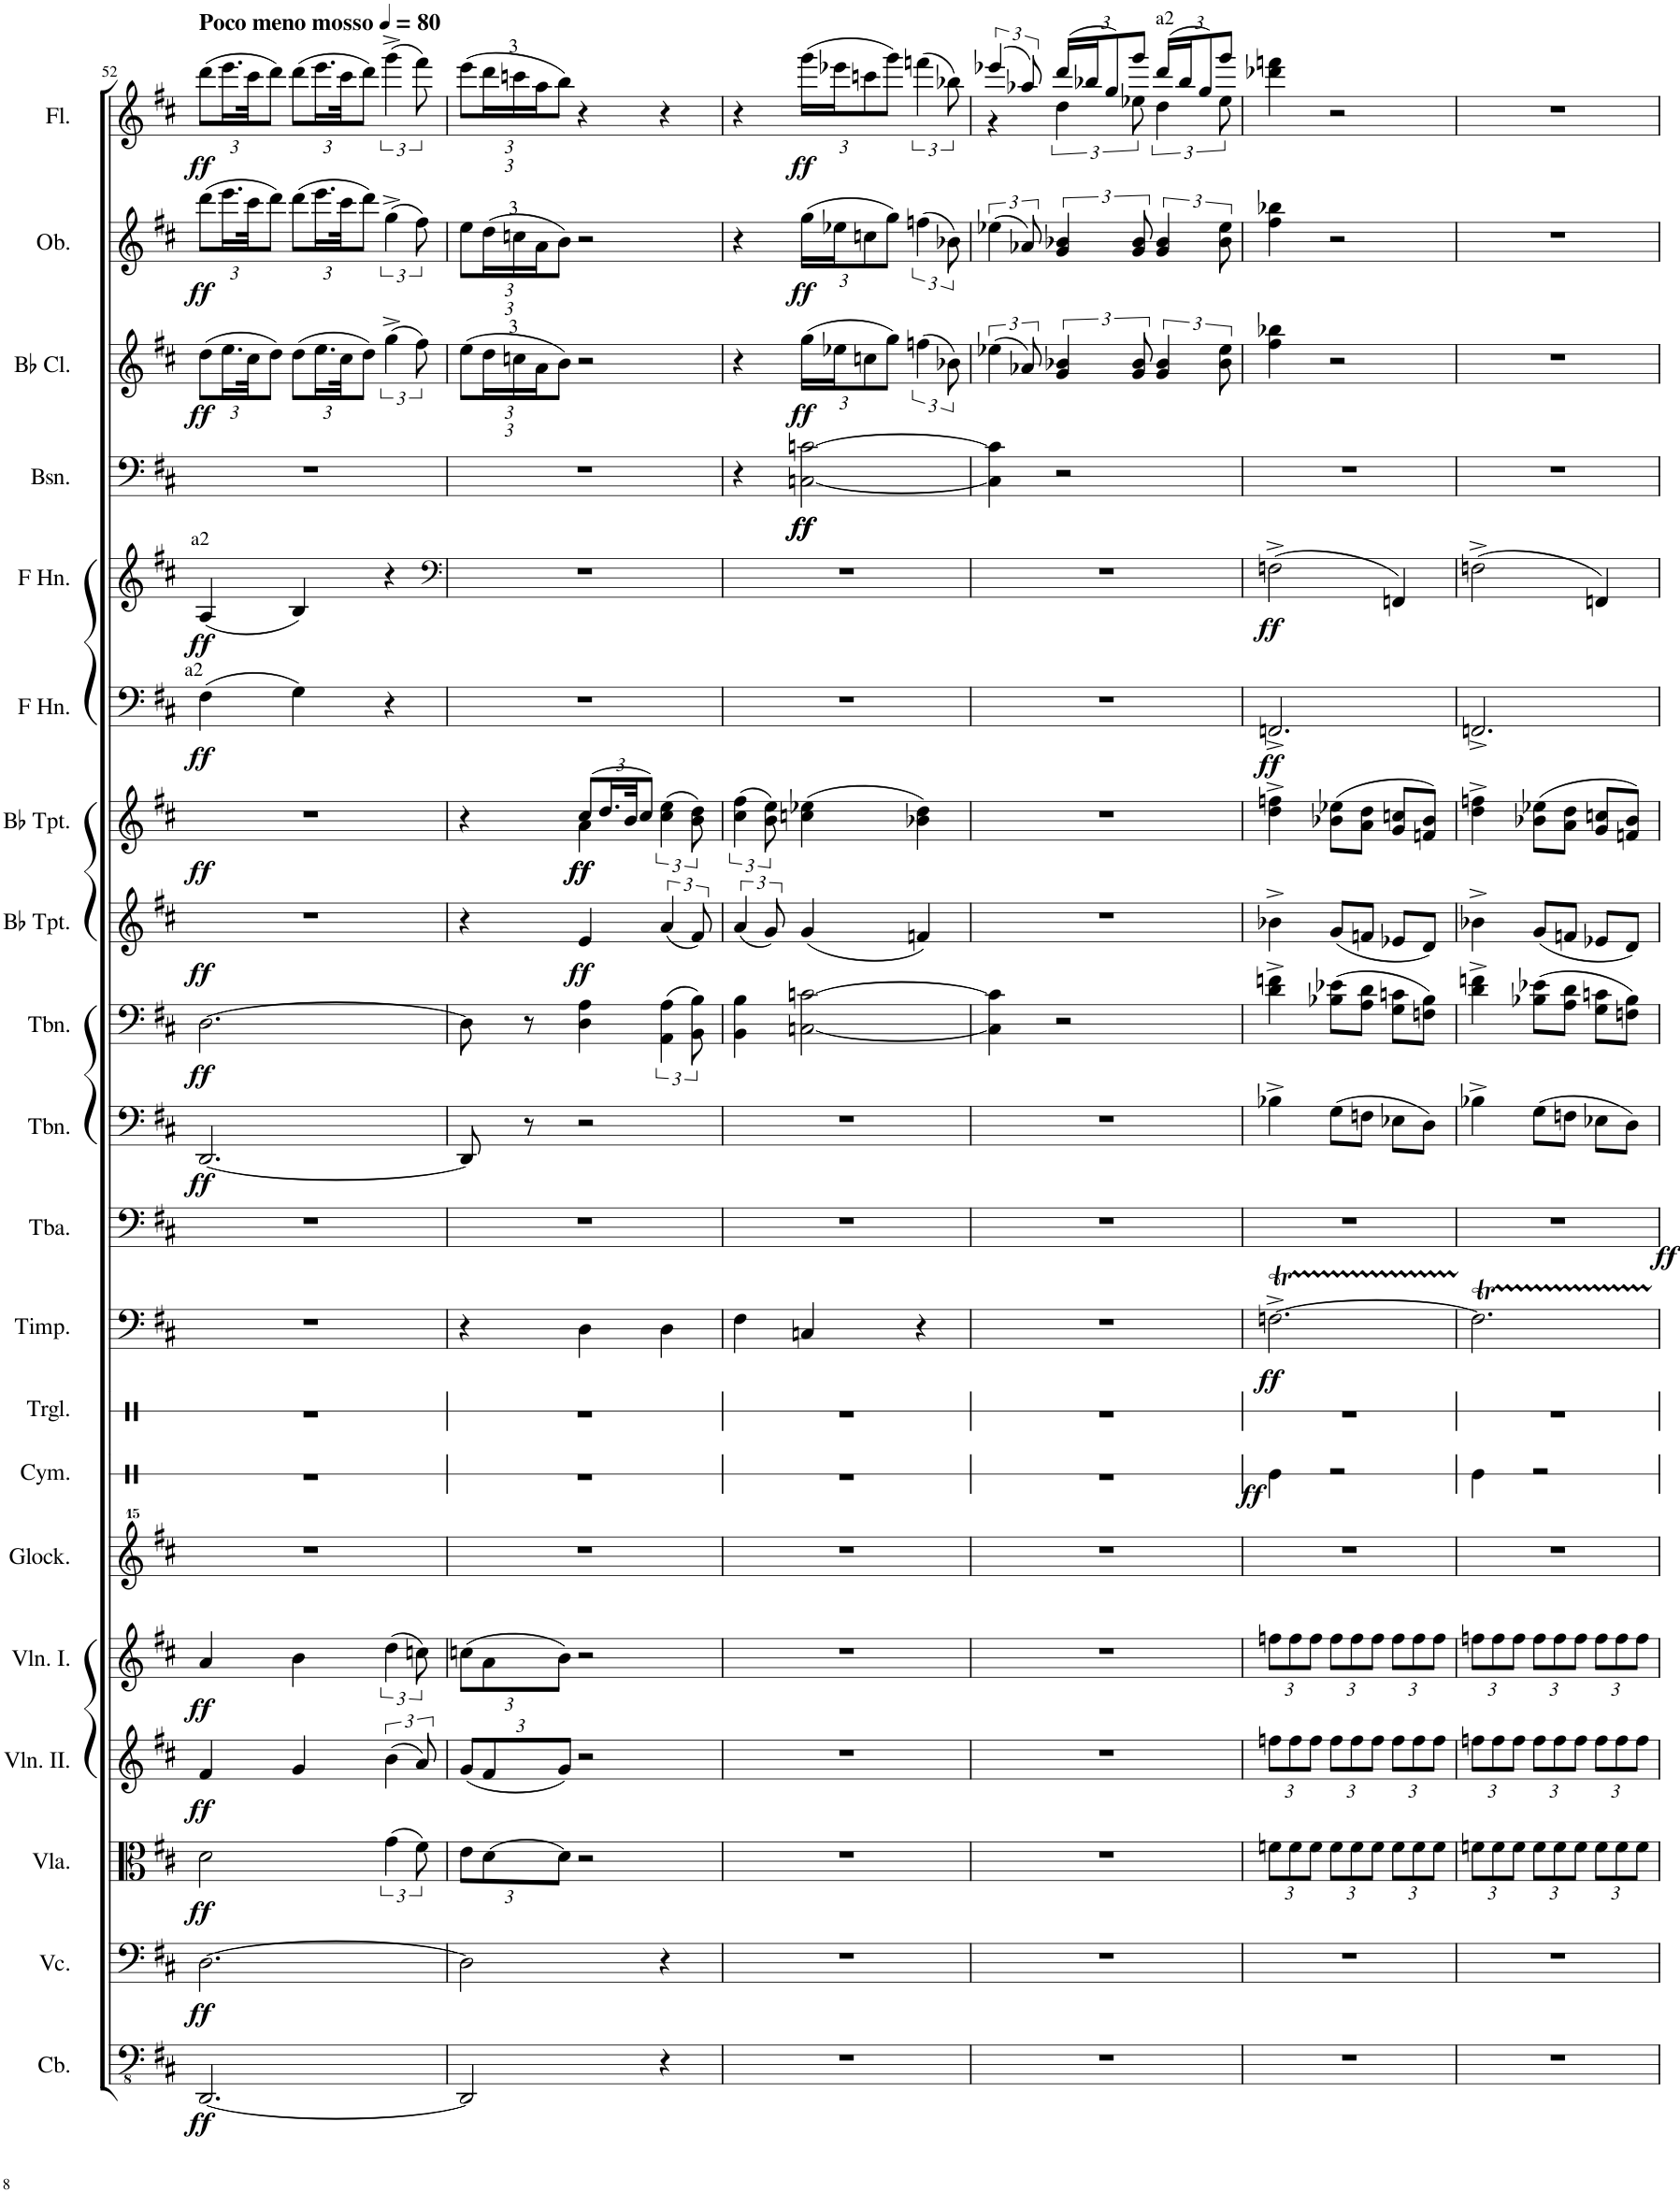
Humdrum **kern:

**kern	**dynam	**kern	**dynam	**kern	**dynam	**kern	**dynam	**kern	**dynam	**kern	**kern	**dynam	**kern	**kern	**dynam	**kern	**dynam	**kern	**dynam	**kern	**dynam	**kern	**dynam	**kern	**dynam	**kern	**dynam	**kern	**dynam	**kern	**dynam	**kern	**dynam	**kern	**dynam	**kern	**dynam
*part20	*part20	*part19	*part19	*part18	*part18	*part17	*part17	*part16	*part16	*part15	*part14	*part14	*part13	*part12	*part12	*part11	*part11	*part10	*part10	*part9	*part9	*part8	*part8	*part7	*part7	*part6	*part6	*part5	*part5	*part4	*part4	*part3	*part3	*part2	*part2	*part1	*part1
*staff20	*staff20	*staff19	*staff19	*staff18	*staff18	*staff17	*staff17	*staff16	*staff16	*staff15	*staff14	*staff14	*staff13	*staff12	*staff12	*staff11	*staff11	*staff10	*staff10	*staff9	*staff9	*staff8	*staff8	*staff7	*staff7	*staff6	*staff6	*staff5	*staff5	*staff4	*staff4	*staff3	*staff3	*staff2	*staff2	*staff1	*staff1
*I"Contrabasses	*	*I"Violoncellos	*	*I"Violas	*	*I"Violins II.	*	*I"Violins I.	*	*I"Glockenspiel	*I"Cymbal	*	*I"Triangle	*I"Timpani	*	*I"Tuba	*	*I"Trombone 3	*	*I"Trombones 1-2	*	*I"Bb Trumpet 3	*	*I"Bb Trumpets 1-2	*	*I"Horns in F 2-4	*	*I"Horns in F 1-3	*	*I"Bassoons 1-2	*	*I"Bb Clarinets 1-2	*	*I"Oboes 1-2	*	*I"Flutes 1-2	*
*I'Cb.	*	*I'Vc.	*	*I'Vla.	*	*I'Vln. II.	*	*I'Vln. I.	*	*I'Glock.	*I'Cym.	*	*I'Trgl.	*I'Timp.	*	*I'Tba.	*	*I'Tbn.	*	*I'Tbn.	*	*I'Bb Tpt.	*	*I'Bb Tpt.	*	*	*	*	*	*I'Bsn.	*	*I'Bb Cl.	*	*I'Ob.	*	*I'Fl.	*
!!LO:PB:g=z
*clefFv4	*	*clefF4	*	*clefC3	*	*clefG2	*	*clefG2	*	*clefG^^2	*clefX	*	*clefX	*clefF4	*	*clefF4	*	*clefF4	*	*clefF4	*	*clefG2	*	*clefG2	*	*clefF4	*	*clefG2	*	*clefF4	*	*clefG2	*	*clefG2	*	*clefG2	*
*	*	*	*	*	*	*	*	*	*	*	*	*	*	*	*	*	*	*	*	*	*	*ITrd1c2	*	*ITrd1c2	*	*ITrd4c7	*	*ITrd4c7	*	*	*	*ITrd1c2	*	*	*	*	*
*k[f#c#]	*	*k[f#c#]	*	*k[f#c#]	*	*k[f#c#]	*	*k[f#c#]	*	*k[f#c#]	*k[f#c#]	*	*k[f#c#]	*k[f#c#]	*	*k[f#c#]	*	*k[f#c#]	*	*k[f#c#]	*	*k[f#c#]	*	*k[f#c#]	*	*k[f#c#]	*	*k[f#c#]	*	*k[f#c#]	*	*k[f#c#]	*	*k[f#c#]	*	*k[f#c#]	*
*M3/4	*	*M3/4	*	*M3/4	*	*M3/4	*	*M3/4	*	*M3/4	*M3/4	*	*M3/4	*M3/4	*	*M3/4	*	*M3/4	*	*M3/4	*	*M3/4	*	*M3/4	*	*M3/4	*	*M3/4	*	*M3/4	*	*M3/4	*	*M3/4	*	*M3/4	*
*MM80	*	*MM80	*	*MM80	*	*MM80	*	*MM80	*	*MM80	*MM80	*	*MM80	*MM80	*	*MM80	*	*MM80	*	*MM80	*	*MM80	*	*MM80	*	*MM80	*	*MM80	*	*MM80	*	*MM80	*	*MM80	*	*MM80	*
*	*	*	*	*	*	*	*	*	*	*	*	*	*	*	*	*	*	*	*	*	*	*	*	*	*	*	*	*	*	*	*	*Xbrackettup	*	*Xbrackettup	*	*Xbrackettup	*
=52	=52	=52	=52	=52	=52	=52	=52	=52	=52	=52	=52	=52	=52	=52	=52	=52	=52	=52	=52	=52	=52	=52	=52	=52	=52	=52	=52	=52	=52	=52	=52	=52	=52	=52	=52	=52	=52
!	!	!	!	!	!	!	!	!	!	!	!	!	!	!	!	!	!	!	!	!	!	!	!	!	!	!	!	!	!	!	!	!	!	!	!	!LO:TX:a:B:t=Poco meno mosso	!
!	!	!	!	!	!	!	!	!	!	!	!	!	!	!	!	!	!	!	!	!	!	!	!	!	!	!	!	!LO:TX:a:t=a2	!	!	!	!	!	!	!	!	!
!	!	!	!	!	!	!	!	!	!	!	!	!	!	!	!	!	!	!	!	!	!	!	!	!	!	!LO:TX:a:t=a2	!	!	!	!	!	!	!	!	!	!	!
!	!LO:DY:b	!	!LO:DY:b	!	!LO:DY:b	!	!LO:DY:b	!	!LO:DY:b	!	!	!	!	!	!	!	!	!	!LO:DY:b	!	!LO:DY:b	!	!LO:DY:b	!	!LO:DY:b	!	!LO:DY:b	!	!LO:DY:b	!	!	!	!LO:DY:b	!	!LO:DY:b	!	!LO:DY:b
[2.DDD/	ff	[2.D\	ff	2d\	ff	4f#/	ff	4a/	ff	2.r	2.r	.	2.r	2.r	.	2.r	.	[2.DD/	ff	[2.D\	ff	2.r	ff	2.r	ff	(4F#\	ff	(4A/	ff	2.r	.	(12dd\L	ff	(12ddd\L	ff	(12ddd\L	ff
.	.	.	.	.	.	.	.	.	.	.	.	.	.	.	.	.	.	.	.	.	.	.	.	.	.	.	.	.	.	.	.	24.ee\L	.	24.eee\L	.	24.eee\L	.
.	.	.	.	.	.	.	.	.	.	.	.	.	.	.	.	.	.	.	.	.	.	.	.	.	.	.	.	.	.	.	.	48cc#\JK	.	48ccc#\JK	.	48ccc#\JK	.
.	.	.	.	.	.	.	.	.	.	.	.	.	.	.	.	.	.	.	.	.	.	.	.	.	.	.	.	.	.	.	.	12dd\J)	.	12ddd\J)	.	12ddd\J)	.
.	.	.	.	.	.	4g/	.	4b\	.	.	.	.	.	.	.	.	.	.	.	.	.	.	.	.	.	4G\)	.	4B/)	.	.	.	(12dd\L	.	(12ddd\L	.	(12ddd\L	.
.	.	.	.	.	.	.	.	.	.	.	.	.	.	.	.	.	.	.	.	.	.	.	.	.	.	.	.	.	.	.	.	24.ee\L	.	24.eee\L	.	24.eee\L	.
.	.	.	.	.	.	.	.	.	.	.	.	.	.	.	.	.	.	.	.	.	.	.	.	.	.	.	.	.	.	.	.	48cc#\JK	.	48ccc#\JK	.	48ccc#\JK	.
.	.	.	.	.	.	.	.	.	.	.	.	.	.	.	.	.	.	.	.	.	.	.	.	.	.	.	.	.	.	.	.	12dd\J)	.	12ddd\J)	.	12ddd\J)	.
*	*	*	*	*	*	*	*	*	*	*	*	*	*	*	*	*	*	*	*	*	*	*	*	*	*	*	*	*	*	*	*	*brackettup	*	*brackettup	*	*brackettup	*
.	.	.	.	(6g\	.	(6b\	.	(6dd\	.	.	.	.	.	.	.	.	.	.	.	.	.	.	.	.	.	4r	.	4r	.	.	.	(6gg^\	.	(6gg^\	.	(6ggg^\	.
.	.	.	.	12f#\)	.	12a/)	.	12ccn\)	.	.	.	.	.	.	.	.	.	.	.	.	.	.	.	.	.	.	.	.	.	.	.	12ff#\)	.	12ff#\)	.	12fff#\)	.
=53	=53	=53	=53	=53	=53	=53	=53	=53	=53	=53	=53	=53	=53	=53	=53	=53	=53	=53	=53	=53	=53	=53	=53	=53	=53	=53	=53	=53	=53	=53	=53	=53	=53	=53	=53	=53	=53
*	*	*	*	*	*	*	*	*	*	*	*	*	*	*	*	*	*	*	*	*	*	*	*	*	*	*	*	*clefF4	*	*	*	*	*	*	*	*	*
*	*	*	*	*Xbrackettup	*	*Xbrackettup	*	*Xbrackettup	*	*	*	*	*	*	*	*	*	*	*	*	*	*	*	*	*	*	*	*	*	*	*	*Xbrackettup	*	*Xbrackettup	*	*Xbrackettup	*
*	*	*	*	*	*	*	*	*	*	*	*	*	*	*	*	*	*	*	*	*	*	*	*	*^	*	*	*	*	*	*	*	*	*	*	*	*	*
2DDD/]	.	2D\]	.	12e\L	.	(12g/L	.	(12ccn\L	.	2.r	2.r	.	2.r	4r	.	2.r	.	8DD/]	.	8D\]	.	4r	.	4r	4ryy	.	2.r	.	2.r	.	2.r	.	(12ee\L	.	12ee\L	.	(12eee\L	.
!	!	!	!	!	!	!	!	!	!	!	!	!	!	!	!	!	!	!	!	!	!	!	!	!	!	!	!	!	!	!	!	!	!	!	!	!	!LO:TX:a:t=3	!
!	!	!	!	!	!	!	!	!	!	!	!	!	!	!	!	!	!	!	!	!	!	!	!	!	!	!	!	!	!	!	!	!	!	!	!LO:TX:a:t=3	!	!	!
!	!	!	!	!	!	!	!	!	!	!	!	!	!	!	!	!	!	!	!	!	!	!	!	!	!	!	!	!	!	!	!	!	!LO:TX:a:t=3	!	!	!	!	!
.	.	.	.	[12d\	.	12f#/	.	12a\	.	.	.	.	.	.	.	.	.	.	.	.	.	.	.	.	.	.	.	.	.	.	.	.	36dd\L	.	(36dd\L	.	36ddd\L	.
.	.	.	.	.	.	.	.	.	.	.	.	.	.	.	.	.	.	.	.	.	.	.	.	.	.	.	.	.	.	.	.	.	36ccn\	.	36ccn\	.	36cccn\	.
.	.	.	.	.	.	.	.	.	.	.	.	.	.	.	.	.	.	8r	.	8r	.	.	.	.	.	.	.	.	.	.	.	.	.	.	.	.	.	.
.	.	.	.	.	.	.	.	.	.	.	.	.	.	.	.	.	.	.	.	.	.	.	.	.	.	.	.	.	.	.	.	.	36a\J	.	36a\J	.	36aa\J	.
.	.	.	.	12d\J]	.	12g/J)	.	12b\J)	.	.	.	.	.	.	.	.	.	.	.	.	.	.	.	.	.	.	.	.	.	.	.	.	12b\J)	.	12b\J)	.	12bb\J)	.
*	*	*	*	*	*	*	*	*	*	*	*	*	*	*	*	*	*	*	*	*	*	*	*	*Xbrackettup	*	*	*	*	*	*	*	*	*	*	*	*	*	*
!	!	!	!	!	!	!	!	!	!	!	!	!	!	!	!	!	!	!	!	!	!	!	!LO:DY:b	!	!	!LO:DY:b	!	!	!	!	!	!	!	!	!	!	!	!
!	!	!	!	!	!	!	!	!	!	!	!	!	!	!	!	!	!	!	!	!	!	!	!	!	!	!LO:DY:n=1:b	!	!	!	!	!	!	!	!	!	!	!	!
.	.	.	.	2r	.	2r	.	2r	.	.	.	.	.	4D\	.	.	.	2r	.	4D\ 4A\	.	4e/	ff	(12cc#/L	4a\	ff ff	.	.	.	.	.	.	2r	.	2r	.	4r	.
.	.	.	.	.	.	.	.	.	.	.	.	.	.	.	.	.	.	.	.	.	.	.	.	24.dd/L	.	.	.	.	.	.	.	.	.	.	.	.	.	.
.	.	.	.	.	.	.	.	.	.	.	.	.	.	.	.	.	.	.	.	.	.	.	.	48b/JK	.	.	.	.	.	.	.	.	.	.	.	.	.	.
.	.	.	.	.	.	.	.	.	.	.	.	.	.	.	.	.	.	.	.	.	.	.	.	12cc#/J)	.	.	.	.	.	.	.	.	.	.	.	.	.	.
*	*	*	*	*	*	*	*	*	*	*	*	*	*	*	*	*	*	*	*	*	*	*	*	*brackettup	*	*	*	*	*	*	*	*	*	*	*	*	*	*
4r	.	4r	.	.	.	.	.	.	.	.	.	.	.	4D\	.	.	.	.	.	(6AA\ 6A\	.	(6a/	.	(6cc#\ 6ee\	4ryy	.	.	.	.	.	.	.	.	.	.	.	4r	.
.	.	.	.	.	.	.	.	.	.	.	.	.	.	.	.	.	.	.	.	12BB\ 12B\)	.	12f#/)	.	12b\ 12dd\)	.	.	.	.	.	.	.	.	.	.	.	.	.	.
*	*	*	*	*	*	*	*	*	*	*	*	*	*	*	*	*	*	*	*	*	*	*	*	*v	*v	*	*	*	*	*	*	*	*	*	*	*	*	*
=54	=54	=54	=54	=54	=54	=54	=54	=54	=54	=54	=54	=54	=54	=54	=54	=54	=54	=54	=54	=54	=54	=54	=54	=54	=54	=54	=54	=54	=54	=54	=54	=54	=54	=54	=54	=54	=54
2.r	.	2.r	.	2.r	.	2.r	.	2.r	.	2.r	2.r	.	2.r	4F#\	.	2.r	.	2.r	.	4BB\ 4B\	.	(6a/	.	(6cc#\ 6ff#\	.	2.r	.	2.r	.	4r	.	4r	.	4r	.	4r	.
.	.	.	.	.	.	.	.	.	.	.	.	.	.	.	.	.	.	.	.	.	.	12g/)	.	12b\ 12ee\)	.	.	.	.	.	.	.	.	.	.	.	.	.
!	!	!	!	!	!	!	!	!	!	!	!	!	!	!	!	!	!	!	!	!	!	!	!	!	!	!	!	!	!	!	!LO:DY:b	!	!	!	!	!	!
!	!	!	!	!	!	!	!	!	!	!	!	!	!	!	!	!	!	!	!	!	!	!	!	!	!	!	!	!	!	!	!LO:DY:n=1:b	!	!LO:DY:b	!	!LO:DY:b	!	!LO:DY:b
.	.	.	.	.	.	.	.	.	.	.	.	.	.	4Cn/	.	.	.	.	.	[2Cn\ [2cn\	.	(4g/	.	(4ccn\ 4ee-X\	.	.	.	.	.	[2Cn\ [2cn\	ff ff	(24gg\LL	ff	(24gg\LL	ff	(24ggg\LL	ff
.	.	.	.	.	.	.	.	.	.	.	.	.	.	.	.	.	.	.	.	.	.	.	.	.	.	.	.	.	.	.	.	24ee-X\J	.	24ee-X\J	.	24eee-X\J	.
.	.	.	.	.	.	.	.	.	.	.	.	.	.	.	.	.	.	.	.	.	.	.	.	.	.	.	.	.	.	.	.	12ccn\	.	12ccn\	.	12cccn\	.
.	.	.	.	.	.	.	.	.	.	.	.	.	.	.	.	.	.	.	.	.	.	.	.	.	.	.	.	.	.	.	.	12gg\J)	.	12gg\J)	.	12ggg\J)	.
*	*	*	*	*	*	*	*	*	*	*	*	*	*	*	*	*	*	*	*	*	*	*	*	*	*	*	*	*	*	*	*	*brackettup	*	*brackettup	*	*brackettup	*
.	.	.	.	.	.	.	.	.	.	.	.	.	.	4r	.	.	.	.	.	.	.	4fn/)	.	4b-X\ 4dd\)	.	.	.	.	.	.	.	(6ffn\	.	(6ffn\	.	(6fffn\	.
.	.	.	.	.	.	.	.	.	.	.	.	.	.	.	.	.	.	.	.	.	.	.	.	.	.	.	.	.	.	.	.	12b-X\)	.	12b-X\)	.	12bb-X\)	.
=55	=55	=55	=55	=55	=55	=55	=55	=55	=55	=55	=55	=55	=55	=55	=55	=55	=55	=55	=55	=55	=55	=55	=55	=55	=55	=55	=55	=55	=55	=55	=55	=55	=55	=55	=55	=55	=55
*	*	*	*	*	*	*	*	*	*	*	*	*	*	*	*	*	*	*	*	*	*	*	*	*	*	*	*	*	*	*	*	*	*	*	*	*^	*
2.r	.	2.r	.	2.r	.	2.r	.	2.r	.	2.r	2.r	.	2.r	2.r	.	2.r	.	2.r	.	4C\] 4c\]	.	2.r	.	2.r	.	2.r	.	2.r	.	4C\] 4c\]	.	(6ee-X\	.	(6ee-X\	.	(6eee-X/	4r	.
.	.	.	.	.	.	.	.	.	.	.	.	.	.	.	.	.	.	.	.	.	.	.	.	.	.	.	.	.	.	.	.	12a-X/)	.	12a-X/)	.	12aa-X/)	.	.
*	*	*	*	*	*	*	*	*	*	*	*	*	*	*	*	*	*	*	*	*	*	*	*	*	*	*	*	*	*	*	*	*	*	*	*	*Xbrackettup	*brackettup	*
.	.	.	.	.	.	.	.	.	.	.	.	.	.	.	.	.	.	.	.	2r	.	.	.	.	.	.	.	.	.	2r	.	6g/ 6b-X/	.	6g/ 6b-X/	.	(24ddd/LL	6dd\	.
.	.	.	.	.	.	.	.	.	.	.	.	.	.	.	.	.	.	.	.	.	.	.	.	.	.	.	.	.	.	.	.	.	.	.	.	24bb-X/J	.	.
.	.	.	.	.	.	.	.	.	.	.	.	.	.	.	.	.	.	.	.	.	.	.	.	.	.	.	.	.	.	.	.	.	.	.	.	12gg/)	.	.
.	.	.	.	.	.	.	.	.	.	.	.	.	.	.	.	.	.	.	.	.	.	.	.	.	.	.	.	.	.	.	.	12g/ 12b-/	.	12g/ 12b-/	.	12ggg/J	12ee-X\	.
*	*	*	*	*	*	*	*	*	*	*	*	*	*	*	*	*	*	*	*	*	*	*	*	*	*	*	*	*	*	*	*	*	*	*	*	*Xbrackettup	*brackettup	*
!	!	!	!	!	!	!	!	!	!	!	!	!	!	!	!	!	!	!	!	!	!	!	!	!	!	!	!	!	!	!	!	!	!	!	!	!LO:TX:a:t=a2	!	!
.	.	.	.	.	.	.	.	.	.	.	.	.	.	.	.	.	.	.	.	.	.	.	.	.	.	.	.	.	.	.	.	6g/ 6b-/	.	6g/ 6b-/	.	(24ddd/LL	6dd\	.
.	.	.	.	.	.	.	.	.	.	.	.	.	.	.	.	.	.	.	.	.	.	.	.	.	.	.	.	.	.	.	.	.	.	.	.	24bb-/J	.	.
.	.	.	.	.	.	.	.	.	.	.	.	.	.	.	.	.	.	.	.	.	.	.	.	.	.	.	.	.	.	.	.	.	.	.	.	12gg/)	.	.
.	.	.	.	.	.	.	.	.	.	.	.	.	.	.	.	.	.	.	.	.	.	.	.	.	.	.	.	.	.	.	.	12b-\ 12ee-\	.	12b-\ 12ee-\	.	12ggg/J	12ee-\	.
=56	=56	=56	=56	=56	=56	=56	=56	=56	=56	=56	=56	=56	=56	=56	=56	=56	=56	=56	=56	=56	=56	=56	=56	=56	=56	=56	=56	=56	=56	=56	=56	=56	=56	=56	=56	=56	=56	=56
!	!	!	!	!	!	!	!	!	!	!	!	!LO:DY:b	!	!	!LO:DY:b	!	!	!	!	!	!	!	!	!	!	!	!LO:DY:b	!	!LO:DY:b	!	!	!	!	!	!	!	!	!
*	*	*	*	*	*	*	*	*	*	*	*	*	*	*	*	*	*	*	*	*	*	*	*	*	*	*	*	*	*	*	*	*	*	*	*	*v	*v	*
2.r	.	2.r	.	12fn\L	.	12ffn\L	.	12ffn\L	.	2.r	4Re\	ff	2.r	[2.FnT^\	ff	2.r	.	4B-X^\	.	4d\^ 4fn\^	.	4b-X^\	.	4dd\^ 4ffn\^	.	2.FFn^/	ff	(2Fn^\	ff	2.r	.	4ff#\ 4bb-X\	.	4ff#\ 4bb-X\	.	4ddd-X\ 4fffn\	.
.	.	.	.	12f\	.	12ff\	.	12ff\	.	.	.	.	.	.	.	.	.	.	.	.	.	.	.	.	.	.	.	.	.	.	.	.	.	.	.	.	.
.	.	.	.	12f\J	.	12ff\J	.	12ff\J	.	.	.	.	.	.	.	.	.	.	.	.	.	.	.	.	.	.	.	.	.	.	.	.	.	.	.	.	.
.	.	.	.	12f\L	.	12ff\L	.	12ff\L	.	.	2r	.	.	.	.	.	.	(8G\L	.	(8B-X\ 8e-X\L	.	(8g/L	.	(8b-X\ 8ee-X\L	.	.	.	.	.	.	.	2r	.	2r	.	2r	.
.	.	.	.	12f\	.	12ff\	.	12ff\	.	.	.	.	.	.	.	.	.	.	.	.	.	.	.	.	.	.	.	.	.	.	.	.	.	.	.	.	.
.	.	.	.	.	.	.	.	.	.	.	.	.	.	.	.	.	.	8Fn\J	.	8A\ 8d\J	.	8fn/J	.	8a\ 8dd\J	.	.	.	.	.	.	.	.	.	.	.	.	.
.	.	.	.	12f\J	.	12ff\J	.	12ff\J	.	.	.	.	.	.	.	.	.	.	.	.	.	.	.	.	.	.	.	.	.	.	.	.	.	.	.	.	.
.	.	.	.	12f\L	.	12ff\L	.	12ff\L	.	.	.	.	.	.	.	.	.	8E-X\L	.	8G\ 8cn\L	.	8e-X/L	.	8g/ 8ccn/L	.	.	.	4FFn/)	.	.	.	.	.	.	.	.	.
.	.	.	.	12f\	.	12ff\	.	12ff\	.	.	.	.	.	.	.	.	.	.	.	.	.	.	.	.	.	.	.	.	.	.	.	.	.	.	.	.	.
.	.	.	.	.	.	.	.	.	.	.	.	.	.	.	.	.	.	8D\J)	.	8Fn\ 8B-\J)	.	8d/J)	.	8fn/ 8b-/J)	.	.	.	.	.	.	.	.	.	.	.	.	.
.	.	.	.	12f\J	.	12ff\J	.	12ff\J	.	.	.	.	.	.	.	.	.	.	.	.	.	.	.	.	.	.	.	.	.	.	.	.	.	.	.	.	.
=57	=57	=57	=57	=57	=57	=57	=57	=57	=57	=57	=57	=57	=57	=57	=57	=57	=57	=57	=57	=57	=57	=57	=57	=57	=57	=57	=57	=57	=57	=57	=57	=57	=57	=57	=57	=57	=57
!	!	!	!	!	!	!	!	!	!	!	!	!	!	!	!	!	!LO:DY:b	!	!	!	!	!	!	!	!	!	!	!	!	!	!	!	!	!	!	!	!
2.r	.	2.r	.	12fn\L	.	12ffn\L	.	12ffn\L	.	2.r	4Re\	.	2.r	2.FT\]	.	2.r	ff	4B-X^\	.	4d\^ 4fn\^	.	4b-X^\	.	4dd\^ 4ffn\^	.	2.FFn^/	.	(2Fn^\	.	2.r	.	2.r	.	2.r	.	2.r	.
.	.	.	.	12f\	.	12ff\	.	12ff\	.	.	.	.	.	.	.	.	.	.	.	.	.	.	.	.	.	.	.	.	.	.	.	.	.	.	.	.	.
.	.	.	.	12f\J	.	12ff\J	.	12ff\J	.	.	.	.	.	.	.	.	.	.	.	.	.	.	.	.	.	.	.	.	.	.	.	.	.	.	.	.	.
.	.	.	.	12f\L	.	12ff\L	.	12ff\L	.	.	2r	.	.	.	.	.	.	(8G\L	.	(8B-X\ 8e-X\L	.	(8g/L	.	(8b-X\ 8ee-X\L	.	.	.	.	.	.	.	.	.	.	.	.	.
.	.	.	.	12f\	.	12ff\	.	12ff\	.	.	.	.	.	.	.	.	.	.	.	.	.	.	.	.	.	.	.	.	.	.	.	.	.	.	.	.	.
.	.	.	.	.	.	.	.	.	.	.	.	.	.	.	.	.	.	8Fn\J	.	8A\ 8d\J	.	8fn/J	.	8a\ 8dd\J	.	.	.	.	.	.	.	.	.	.	.	.	.
.	.	.	.	12f\J	.	12ff\J	.	12ff\J	.	.	.	.	.	.	.	.	.	.	.	.	.	.	.	.	.	.	.	.	.	.	.	.	.	.	.	.	.
.	.	.	.	12f\L	.	12ff\L	.	12ff\L	.	.	.	.	.	.	.	.	.	8E-X\L	.	8G\ 8cn\L	.	8e-X/L	.	8g/ 8ccn/L	.	.	.	4FFn/)	.	.	.	.	.	.	.	.	.
.	.	.	.	12f\	.	12ff\	.	12ff\	.	.	.	.	.	.	.	.	.	.	.	.	.	.	.	.	.	.	.	.	.	.	.	.	.	.	.	.	.
.	.	.	.	.	.	.	.	.	.	.	.	.	.	.	.	.	.	8D\J)	.	8Fn\ 8B-\J)	.	8d/J)	.	8fn/ 8b-/J)	.	.	.	.	.	.	.	.	.	.	.	.	.
.	.	.	.	12f\J	.	12ff\J	.	12ff\J	.	.	.	.	.	.	.	.	.	.	.	.	.	.	.	.	.	.	.	.	.	.	.	.	.	.	.	.	.
=	=	=	=	=	=	=	=	=	=	=	=	=	=	=	=	=	=	=	=	=	=	=	=	=	=	=	=	=	=	=	=	=	=	=	=	=	=
*-	*-	*-	*-	*-	*-	*-	*-	*-	*-	*-	*-	*-	*-	*-	*-	*-	*-	*-	*-	*-	*-	*-	*-	*-	*-	*-	*-	*-	*-	*-	*-	*-	*-	*-	*-	*-	*-
